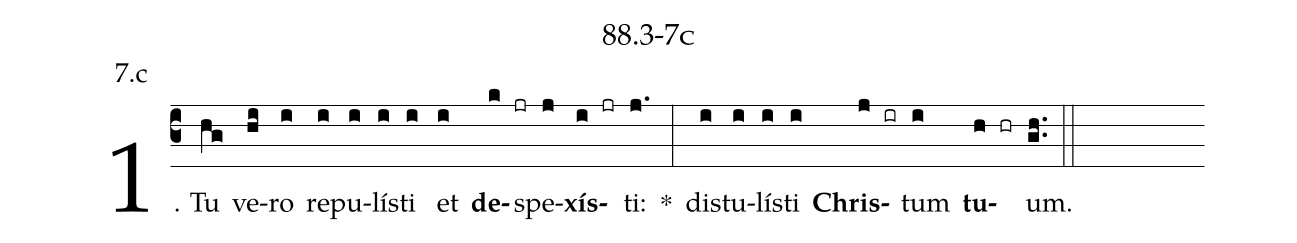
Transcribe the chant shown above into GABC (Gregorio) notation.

name: 88.3-7c;
annotation: 7.c;
%%
(c3)1. Tu(hg) ve(hi)ro(i) re(i)pu(i)lís(i)ti(i) et(i) <b>de</b>(k jr)spe(j)<b>xís</b>(i jr)ti:(j.) *(:) dis(i)tu(i)lís(i)ti(i) <b>Chris</b>(j ir)tum(i) <b>tu</b>(h hr)um.(gh..) (::)


%E(i) u(i) o(j) u(i) a(h) e.(gh..) (::)
